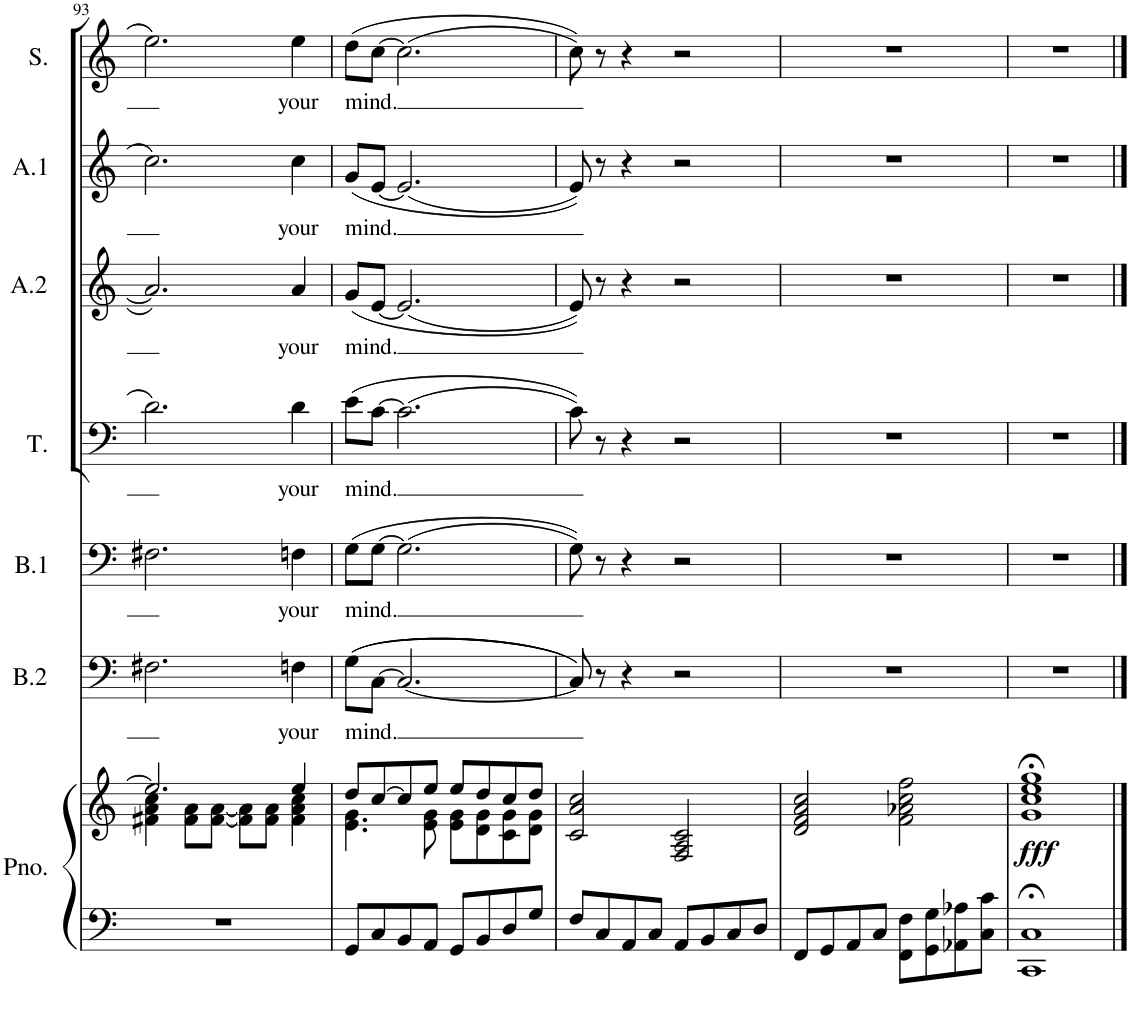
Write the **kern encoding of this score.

**kern	**kern	**dynam	**kern	**text	**kern	**text	**kern	**text	**kern	**text	**kern	**text	**kern	**text
*part7	*part7	*part7	*part6	*part6	*part5	*part5	*part4	*part4	*part3	*part3	*part2	*part2	*part1	*part1
*staff8	*staff7	*staff7/8	*staff6	*staff6	*staff5	*staff5	*staff4	*staff4	*staff3	*staff3	*staff2	*staff2	*staff1	*staff1
*I"Piano	*	*	*I"Bas 2	*	*I"Bas 1	*	*I"Tenor	*	*I"Alt 2	*	*I"Alt 1	*	*I"Sopraan	*
*I'Pno.	*	*	*I'B.2	*	*I'B.1	*	*I'T.	*	*I'A.2	*	*I'A.1	*	*I'S.	*
!!LO:PB:g=z
*clefF4	*clefG2	*	*clefF4	*	*clefF4	*	*clefF4	*	*clefG2	*	*clefG2	*	*clefG2	*
*	*	*	*Trd7c12	*	*	*	*	*	*	*	*	*	*	*
*k[]	*k[]	*	*k[]	*	*k[]	*	*k[]	*	*k[]	*	*k[]	*	*k[]	*
*M4/4	*M4/4	*	*M4/4	*	*M4/4	*	*M4/4	*	*M4/4	*	*M4/4	*	*M4/4	*
=93	=93	=93	=93	=93	=93	=93	=93	=93	=93	=93	=93	=93	=93	=93
*	*^	*	*	*	*	*	*	*	*	*	*	*	*	*
1r	2.ee/]	4f#X\ 4a\ 4cc\	.	2.F#X\	.	2.F#X\	.	2.d\	.	2.a/]	.	2.cc\	.	2.ee\	.
.	.	8f#\ 8a\L	.	.	.	.	.	.	.	.	.	.	.	.	.
.	.	[8f#\ [8a\J	.	.	.	.	.	.	.	.	.	.	.	.	.
.	.	8f#\] 8a\]L	.	.	.	.	.	.	.	.	.	.	.	.	.
.	.	8f#\ 8a\J	.	.	.	.	.	.	.	.	.	.	.	.	.
!	!	!	!	!	!LO:LY:b	!	!LO:LY:b	!	!LO:LY:b	!	!LO:LY:b	!	!LO:LY:b	!	!LO:LY:b
.	4ee/	4f#\ 4a\ 4cc\	.	4Fn\	your	4Fn\	your	4d\	your	4a/	your	4cc\	your	4ee\	your
=94	=94	=94	=94	=94	=94	=94	=94	=94	=94	=94	=94	=94	=94	=94	=94
!	!	!	!	!	!LO:LY:b	!	!LO:LY:b	!	!LO:LY:b	!	!LO:LY:b	!	!LO:LY:b	!	!LO:LY:b
8GG/L	8dd/L	4.e\ 4.g\	.	((8G\L	mind.	(8G\L	mind.	(8e\L	mind.	(8g/L	mind.	(8g/L	mind.	(8dd\L	mind.
8C/	[8cc/	.	.	[8C\J	.	[8G\J	.	[8c\J	.	[8e/J	.	[8e/J	.	[8cc\J	.
8BB/	8cc/]	.	.	2.C/_	.	(2.G\]	.	(2.c\]	.	(2.e/]	.	(2.e/]	.	(2.cc\]	.
8AA/J	8ee/J	8e\ 8g\	.	.	.	.	.	.	.	.	.	.	.	.	.
8GG/L	8ee/L	8e\ 8g\L	.	.	.	.	.	.	.	.	.	.	.	.	.
8BB/	8dd/	8d\ 8g\	.	.	.	.	.	.	.	.	.	.	.	.	.
8D/	8cc/	8c\ 8g\	.	.	.	.	.	.	.	.	.	.	.	.	.
8G/J	8dd/J	8d\ 8g\J	.	.	.	.	.	.	.	.	.	.	.	.	.
*	*v	*v	*	*	*	*	*	*	*	*	*	*	*	*	*
=95	=95	=95	=95	=95	=95	=95	=95	=95	=95	=95	=95	=95	=95	=95
8F/L	2c/ 2a/ 2cc/	.	8C/]))	.	8G\))	.	8c\))	.	8e/))	.	8e/))	.	8cc\))	.
8C/	.	.	8r	.	8r	.	8r	.	8r	.	8r	.	8r	.
8AA/	.	.	4r	.	4r	.	4r	.	4r	.	4r	.	4r	.
8C/J	.	.	.	.	.	.	.	.	.	.	.	.	.	.
8AA/L	2F/ 2A/ 2c/	.	2r	.	2r	.	2r	.	2r	.	2r	.	2r	.
8BB/	.	.	.	.	.	.	.	.	.	.	.	.	.	.
8C/	.	.	.	.	.	.	.	.	.	.	.	.	.	.
8D/J	.	.	.	.	.	.	.	.	.	.	.	.	.	.
=96	=96	=96	=96	=96	=96	=96	=96	=96	=96	=96	=96	=96	=96	=96
8FF/L	2d/ 2f/ 2a/ 2cc/	.	1r	.	1r	.	1r	.	1r	.	1r	.	1r	.
8GG/	.	.	.	.	.	.	.	.	.	.	.	.	.	.
8AA/	.	.	.	.	.	.	.	.	.	.	.	.	.	.
8C/J	.	.	.	.	.	.	.	.	.	.	.	.	.	.
8FF\ 8F\L	2f\ 2a-X\ 2cc\ 2ff\	.	.	.	.	.	.	.	.	.	.	.	.	.
8GG\ 8G\	.	.	.	.	.	.	.	.	.	.	.	.	.	.
8AA-X\ 8A-X\	.	.	.	.	.	.	.	.	.	.	.	.	.	.
8C\ 8c\J	.	.	.	.	.	.	.	.	.	.	.	.	.	.
=97	=97	=97	=97	=97	=97	=97	=97	=97	=97	=97	=97	=97	=97	=97
!	!	!LO:DY:b	!	!	!	!	!	!	!	!	!	!	!	!
1CC;< 1C;<	1g;< 1cc;< 1ee;< 1gg;<	fff	1r	.	1r	.	1r	.	1r	.	1r	.	1r	.
==	==	==	==	==	==	==	==	==	==	==	==	==	==	==
*-	*-	*-	*-	*-	*-	*-	*-	*-	*-	*-	*-	*-	*-	*-
